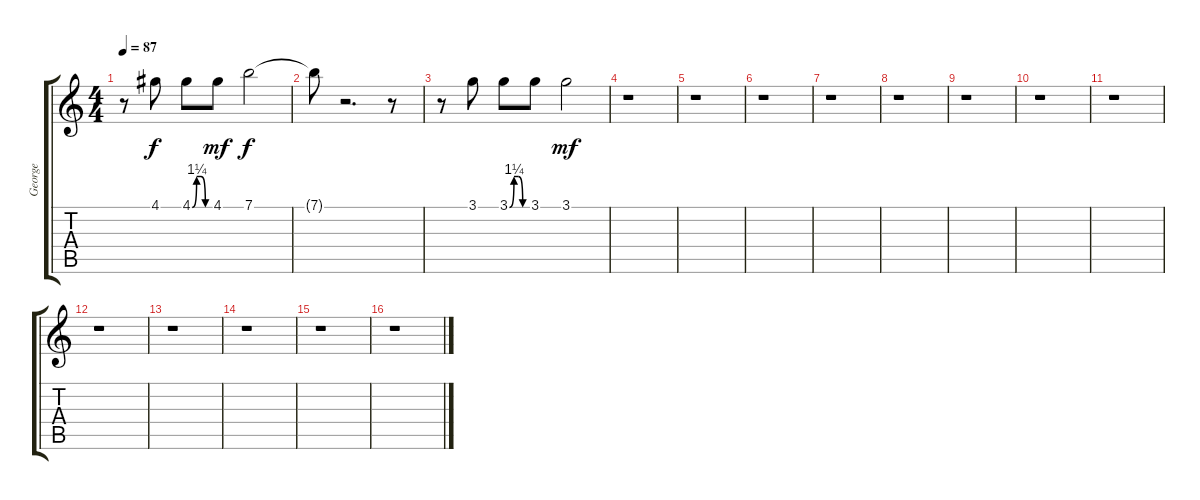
\track ("George" "George") {instrument distortionguitar}
\staff {score tabs}
\tuning (E4 B3 G3 D3 A2 E2) {hide}
\ts (4 4)
\tempo 87
\clef g2
\ks c
r.8{dy f} 4.1.8 4.1{be (custom 0 0 15 5 30 5 45 0 60 0)}.8 4.1.8{dy mf} 7.1.2{dy f} |
7.1{t}.8 r.2{d} r.8 |
r.8 3.1.8 3.1{be (custom 0 0 15 5 30 5 45 0 60 0)}.8 3.1.8 3.1.2{dy mf} |
r.1 |
r.1 |
r.1 |
r.1 |
r.1 |
r.1 |
r.1 |
r.1 |
r.1 |
r.1 |
r.1 |
r.1 |
r.1
